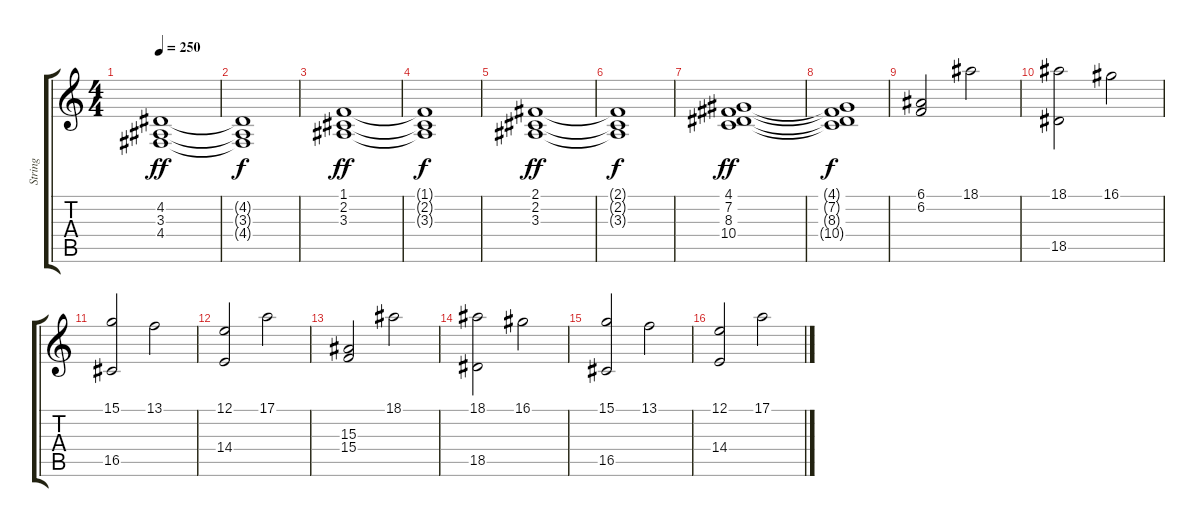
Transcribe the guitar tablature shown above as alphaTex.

\track ("String" "String") {instrument stringensemble2}
\staff {score tabs}
\tuning (E4 B3 G3 D3 A2 E2) {hide}
\ts (4 4)
\tempo 250
\clef g2
\ks c
(4.2 3.3 4.4).1{dy ff} |
(4.2{t} 3.3{t} 4.4{t}).1{dy f} |
(1.1 2.2 3.3).1{dy ff} |
(1.1{t} 2.2{t} 3.3{t}).1{dy f} |
(2.1 2.2 3.3).1{dy ff} |
(2.1{t} 2.2{t} 3.3{t}).1{dy f} |
(4.1 7.2 8.3 10.4).1{dy ff} |
(4.1{t} 7.2{t} 8.3{t} 10.4{t}).1{dy f} |
(6.1 6.2).2 18.1.2 |
(18.1 18.5).2 16.1.2 |
(15.1 16.5).2 13.1.2 |
(12.1 14.4).2 17.1.2 |
(15.3 15.4).2 18.1.2 |
(18.1 18.5).2 16.1.2 |
(15.1 16.5).2 13.1.2 |
(12.1 14.4).2 17.1.2
